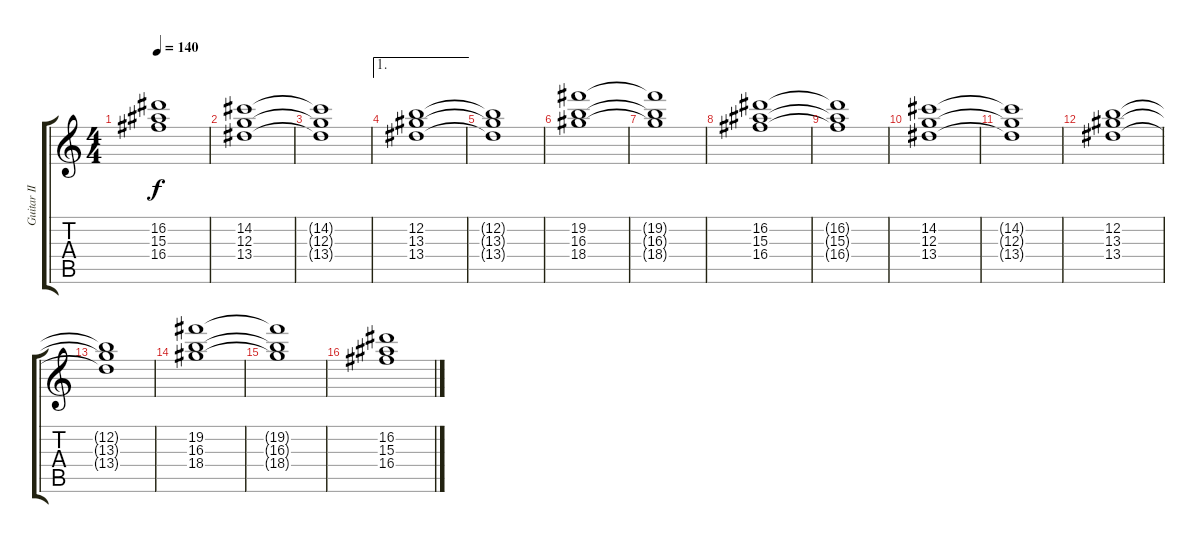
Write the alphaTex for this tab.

\track ("Guitar II" "Guitar II") {instrument electricguitarclean}
\staff {score tabs}
\tuning (E4 B3 G3 D3 A2 E2) {hide}
\ts (4 4)
\tempo 140
\clef g2
\ks c
(16.2{t} 15.3{t} 16.4{t}).1{dy f} |
(14.2 12.3 13.4).1 |
(14.2{t} 12.3{t} 13.4{t}).1 |
\ae 1
(12.2 13.3 13.4).1 |
(12.2{t} 13.3{t} 13.4{t}).1 |
(19.2 16.3 18.4).1 |
(19.2{t} 16.3{t} 18.4{t}).1 |
(16.2 15.3 16.4).1 |
(16.2{t} 15.3{t} 16.4{t}).1 |
(14.2 12.3 13.4).1 |
(14.2{t} 12.3{t} 13.4{t}).1 |
(12.2 13.3 13.4).1 |
(12.2{t} 13.3{t} 13.4{t}).1 |
(19.2 16.3 18.4).1 |
(19.2{t} 16.3{t} 18.4{t}).1 |
(16.2 15.3 16.4).1
